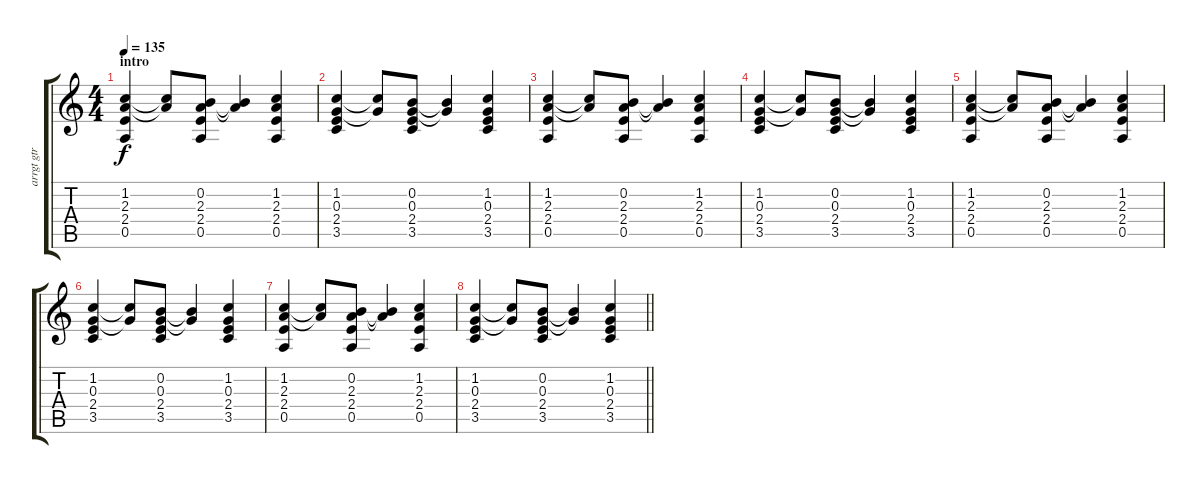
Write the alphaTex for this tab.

\track ("arrgt gtr élect" "arrgt gtr ") {instrument overdrivenguitar}
\staff {score tabs}
\tuning (E4 B3 G3 D3 A2 E2) {hide}
\ts (4 4)
\section ("" "intro")
\tempo 135
\clef g2
\ks c
(1.2 2.3 2.4 0.5).4{dy f instrument overdrivenguitar} (1.2{t} 2.3{t}).8 (0.2 2.3 2.4 0.5).8 (0.2{t} 2.3{t}).4 (1.2 2.3 2.4 0.5).4 |
(1.2 0.3 2.4 3.5).4 (1.2{t} 0.3{t}).8 (0.2 0.3 2.4 3.5).8 (0.2{t} 0.3{t}).4 (1.2 0.3 2.4 3.5).4 |
(1.2 2.3 2.4 0.5).4 (1.2{t} 2.3{t}).8 (0.2 2.3 2.4 0.5).8 (0.2{t} 2.3{t}).4 (1.2 2.3 2.4 0.5).4 |
(1.2 0.3 2.4 3.5).4 (1.2{t} 0.3{t}).8 (0.2 0.3 2.4 3.5).8 (0.2{t} 0.3{t}).4 (1.2 0.3 2.4 3.5).4 |
(1.2 2.3 2.4 0.5).4 (1.2{t} 2.3{t}).8 (0.2 2.3 2.4 0.5).8 (0.2{t} 2.3{t}).4 (1.2 2.3 2.4 0.5).4 |
(1.2 0.3 2.4 3.5).4 (1.2{t} 0.3{t}).8 (0.2 0.3 2.4 3.5).8 (0.2{t} 0.3{t}).4 (1.2 0.3 2.4 3.5).4 |
(1.2 2.3 2.4 0.5).4 (1.2{t} 2.3{t}).8 (0.2 2.3 2.4 0.5).8 (0.2{t} 2.3{t}).4 (1.2 2.3 2.4 0.5).4 |
\barLineRight lightlight
(1.2 0.3 2.4 3.5).4 (1.2{t} 0.3{t}).8 (0.2 0.3 2.4 3.5).8 (0.2{t} 0.3{t}).4 (1.2 0.3 2.4 3.5).4
